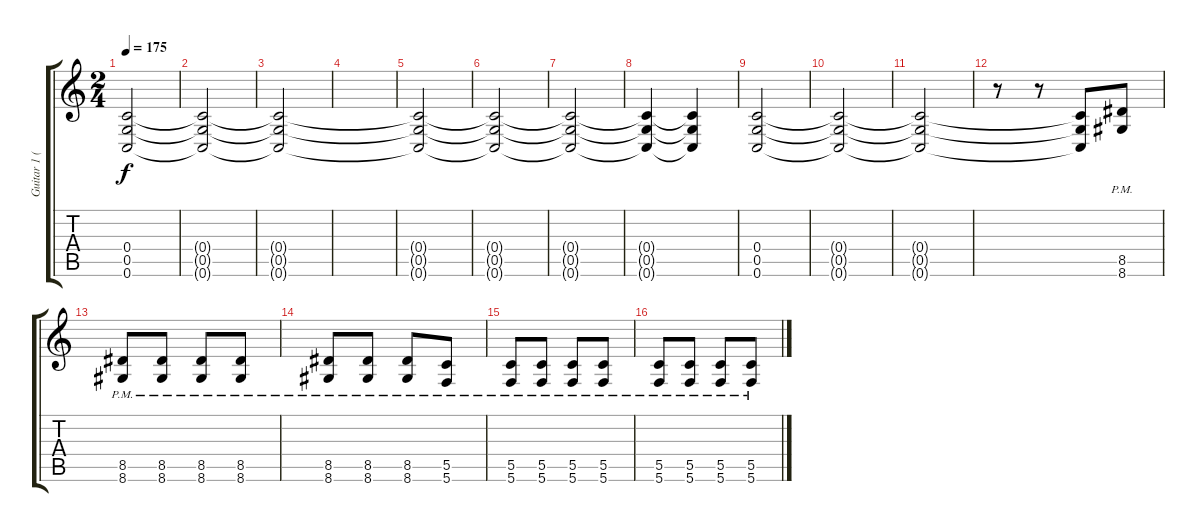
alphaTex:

\track ("Guitar 1 (Hipa)" "Guitar 1 (") {instrument distortionguitar}
\staff {score tabs}
\tuning (D4 A3 F3 C3 G2 C2) {hide}
\ts (2 4)
\tempo 175
\clef g2
\ks c
(0.4 0.5 0.6).2{dy f} |
(0.4{t} 0.5{t} 0.6{t}).2 |
(0.4{t} 0.5{t} 0.6{t}).2 |
|
(0.4{t} 0.5{t} 0.6{t}).2 |
(0.4{t} 0.5{t} 0.6{t}).2 |
(0.4{t} 0.5{t} 0.6{t}).2 |
(0.4{t} 0.5{t} 0.6{t}).4 (0.4{t} 0.5{t} 0.6{t}).4 |
(0.4 0.5 0.6).2 |
(0.4{t} 0.5{t} 0.6{t}).2 |
(0.4{t} 0.5{t} 0.6{t}).2 |
r.8 r.8 (0.4{t} 0.5{t} 0.6{t}).8 (8.5{pm} 8.6{pm}).8 |
(8.5{pm} 8.6{pm}).8 (8.5{pm} 8.6{pm}).8 (8.5{pm} 8.6{pm}).8 (8.5{pm} 8.6{pm}).8 |
(8.5{pm} 8.6{pm}).8 (8.5{pm} 8.6{pm}).8 (8.5{pm} 8.6{pm}).8 (5.5{pm} 5.6{pm}).8 |
(5.5{pm} 5.6{pm}).8 (5.5{pm} 5.6{pm}).8 (5.5{pm} 5.6{pm}).8 (5.5{pm} 5.6{pm}).8 |
(5.5{pm} 5.6{pm}).8 (5.5{pm} 5.6{pm}).8 (5.5{pm} 5.6{pm}).8 (5.5{pm} 5.6{pm}).8
